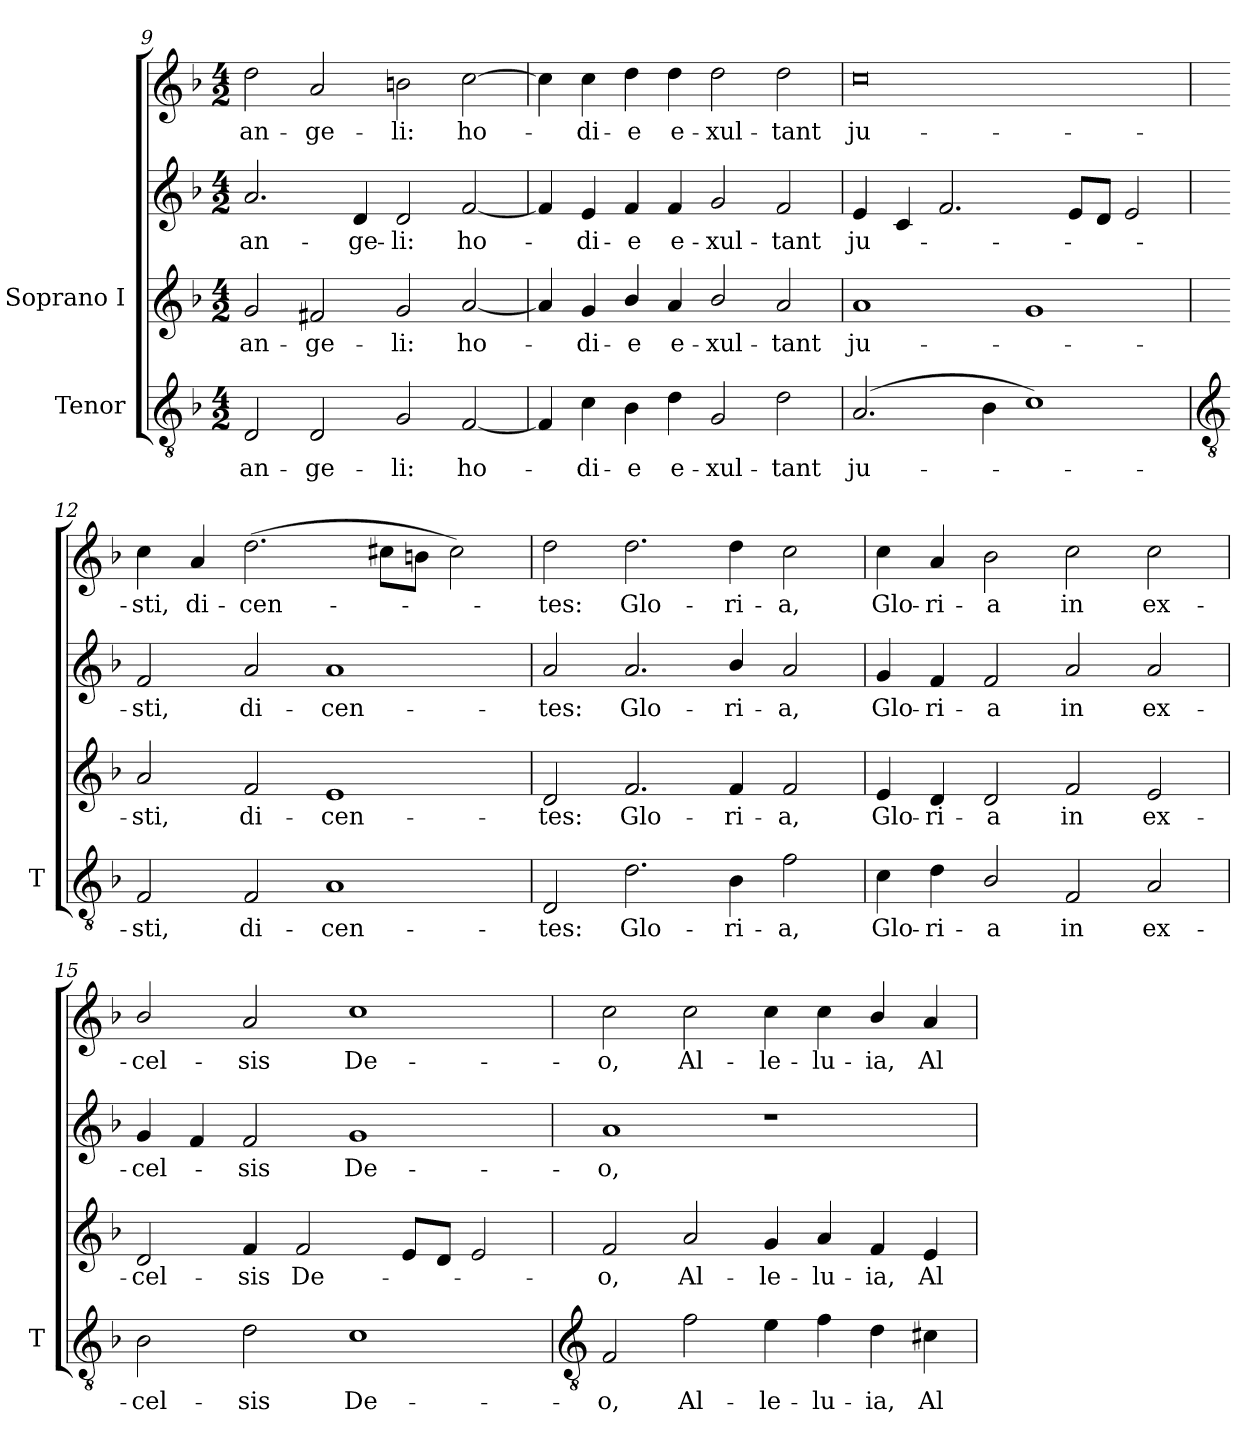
**kern	**text	**kern	**text	**kern	**text	**kern	**text
*part2	*part2	*part1	*part1	*part1	*part1	*part1	*part1
*staff4	*staff4	*staff3	*staff3	*staff2	*staff2	*staff1	*staff1
*I"Tenor	*	*I"Soprano I	*	*	*	*	*
*I'T	*	*	*	*	*	*	*
*clefGv2	*	*clefG2	*	*clefG2	*	*clefG2	*
*k[b-]	*	*k[b-]	*	*k[b-]	*	*k[b-]	*
*F:	*	*F:	*	*F:	*	*F:	*
*M4/2	*	*M4/2	*	*M4/2	*	*M4/2	*
=9	=9	=9	=9	=9	=9	=9	=9
!	!LO:LY:b	!	!LO:LY:b	!	!LO:LY:b	!	!LO:LY:b
2D	-an-	2g	an-	2.a	an-	2dd	-an-
!	!LO:LY:b	!	!LO:LY:b	!	!	!	!LO:LY:b
2D	-ge-	2f#X	-ge-	.	.	2a	-ge-
!	!	!	!	!	!LO:LY:b	!	!
.	.	.	.	4d	-ge-	.	.
!	!LO:LY:b	!	!LO:LY:b	!	!LO:LY:b	!	!LO:LY:b
2G	-li:	2g	-li:	2d	-li:	2bn	-li:
!	!LO:LY:b	!	!LO:LY:b	!	!LO:LY:b	!	!LO:LY:b
[2F	ho-	[2a	ho-	[2f	ho-	[2cc	ho-
=10	=10	=10	=10	=10	=10	=10	=10
4F]	.	4a]	.	4f]	.	4cc]	.
!	!LO:LY:b	!	!LO:LY:b	!	!LO:LY:b	!	!LO:LY:b
4c	di-	4g	di-	4e	di-	4cc	di-
!	!LO:LY:b	!	!LO:LY:b	!	!LO:LY:b	!	!LO:LY:b
4B-	-e	4b-/	-e	4f	-e	4dd	-e
!	!LO:LY:b	!	!LO:LY:b	!	!LO:LY:b	!	!LO:LY:b
4d	e-	4a	e-	4f	e-	4dd	e-
!	!LO:LY:b	!	!LO:LY:b	!	!LO:LY:b	!	!LO:LY:b
2G	-xul-	2b-/	-xul-	2g	-xul-	2dd	-xul-
!	!LO:LY:b	!	!LO:LY:b	!	!LO:LY:b	!	!LO:LY:b
2d	-tant	2a	-tant	2f	-tant	2dd	-tant
=11	=11	=11	=11	=11	=11	=11	=11
!	!LO:LY:b	!	!LO:LY:b	!	!LO:LY:b	!	!LO:LY:b
(>2.A	ju-	1a	ju-	4e	-ju-	0cc	ju-
.	.	.	.	4c	.	.	.
.	.	.	.	2.f	.	.	.
4B-	.	.	.	.	.	.	.
1c)	.	1g	.	.	.	.	.
.	.	.	.	8eL	.	.	.
.	.	.	.	8dJ	.	.	.
.	.	.	.	2e	.	.	.
!!LO:LB:g=z
=12	=12	=12	=12	=12	=12	=12	=12
*clefGv2	*	*	*	*	*	*	*
!	!LO:LY:b	!	!LO:LY:b	!	!LO:LY:b	!	!LO:LY:b
2F	sti,	2a	-sti,	2f	sti,	4cc	sti,
!	!	!	!	!	!	!	!LO:LY:b
.	.	.	.	.	.	4a	di-
!	!LO:LY:b	!	!LO:LY:b	!	!LO:LY:b	!	!LO:LY:b
2F	di-	2f	di-	2a	di-	(>2.dd	-cen-
!	!LO:LY:b	!	!LO:LY:b	!	!LO:LY:b	!	!
1A	-cen-	1e	-cen-	1a	-cen-	.	.
.	.	.	.	.	.	8cc#XL	.
.	.	.	.	.	.	8bnJ	.
.	.	.	.	.	.	2cc#)	.
=13	=13	=13	=13	=13	=13	=13	=13
!	!LO:LY:b	!	!LO:LY:b	!	!LO:LY:b	!	!LO:LY:b
2D	-tes:	2d	tes:	2a	tes:	2dd	-tes:
!	!LO:LY:b	!	!LO:LY:b	!	!LO:LY:b	!	!LO:LY:b
2.d	Glo-	2.f	Glo-	2.a	Glo-	2.dd	Glo-
!	!LO:LY:b	!	!LO:LY:b	!	!LO:LY:b	!	!LO:LY:b
4B-	-ri-	4f	-ri-	4b-/	-ri-	4dd	-ri-
!	!LO:LY:b	!	!LO:LY:b	!	!LO:LY:b	!	!LO:LY:b
2f	-a,	2f	-a,	2a	-a,	2cc	-a,
=14	=14	=14	=14	=14	=14	=14	=14
!	!LO:LY:b	!	!LO:LY:b	!	!LO:LY:b	!	!LO:LY:b
4c	Glo-	4e	-Glo-	4g	-Glo-	4cc	Glo-
!	!LO:LY:b	!	!LO:LY:b	!	!LO:LY:b	!	!LO:LY:b
4d	-ri-	4d	-ri-	4f	-ri-	4a	-ri-
!	!LO:LY:b	!	!LO:LY:b	!	!LO:LY:b	!	!LO:LY:b
2B-/	-a	2d	-a	2f	-a	2b-	-a
!	!LO:LY:b	!	!LO:LY:b	!	!LO:LY:b	!	!LO:LY:b
2F	in	2f	in	2a	in	2cc	in
!	!LO:LY:b	!	!LO:LY:b	!	!LO:LY:b	!	!LO:LY:b
2A	ex-	2e	ex-	2a	ex-	2cc	ex-
=15	=15	=15	=15	=15	=15	=15	=15
!	!LO:LY:b	!	!LO:LY:b	!	!LO:LY:b	!	!LO:LY:b
2B-	-cel-	2d	-cel-	4g	-cel-	2b-/	-cel-
.	.	.	.	4f	.	.	.
!	!LO:LY:b	!	!LO:LY:b	!	!LO:LY:b	!	!LO:LY:b
2d	-sis	4f	-sis	2f	sis	2a	-sis
!	!	!	!LO:LY:b	!	!	!	!
.	.	2f	De-	.	.	.	.
!	!LO:LY:b	!	!	!	!LO:LY:b	!	!LO:LY:b
1c	De-	.	.	1g	De-	1cc	De-
.	.	8eL	.	.	.	.	.
.	.	8dJ	.	.	.	.	.
.	.	2e	.	.	.	.	.
!!LO:LB:g=z
=16	=16	=16	=16	=16	=16	=16	=16
*clefGv2	*	*	*	*	*	*	*
!	!LO:LY:b	!	!LO:LY:b	!	!LO:LY:b	!	!LO:LY:b
2F	-o,	2f	o,	1a	-o,	2cc	o,
!	!LO:LY:b	!	!LO:LY:b	!	!	!	!LO:LY:b
2f	Al-	2a	Al-	.	.	2cc	Al-
!	!LO:LY:b	!	!LO:LY:b	!	!	!	!LO:LY:b
4e	-le-	4g	-le-	1r	.	4cc	-le-
!	!LO:LY:b	!	!LO:LY:b	!	!	!	!LO:LY:b
4f	-lu-	4a	-lu-	.	.	4cc	-lu-
!	!LO:LY:b	!	!LO:LY:b	!	!	!	!LO:LY:b
4d	-ia,	4f	-ia,	.	.	4b-/	-ia,
!	!LO:LY:b	!	!LO:LY:b	!	!	!	!LO:LY:b
4c#X	Al-	4e	Al-	.	.	4a	Al-
=	=	=	=	=	=	=	=
*-	*-	*-	*-	*-	*-	*-	*-
